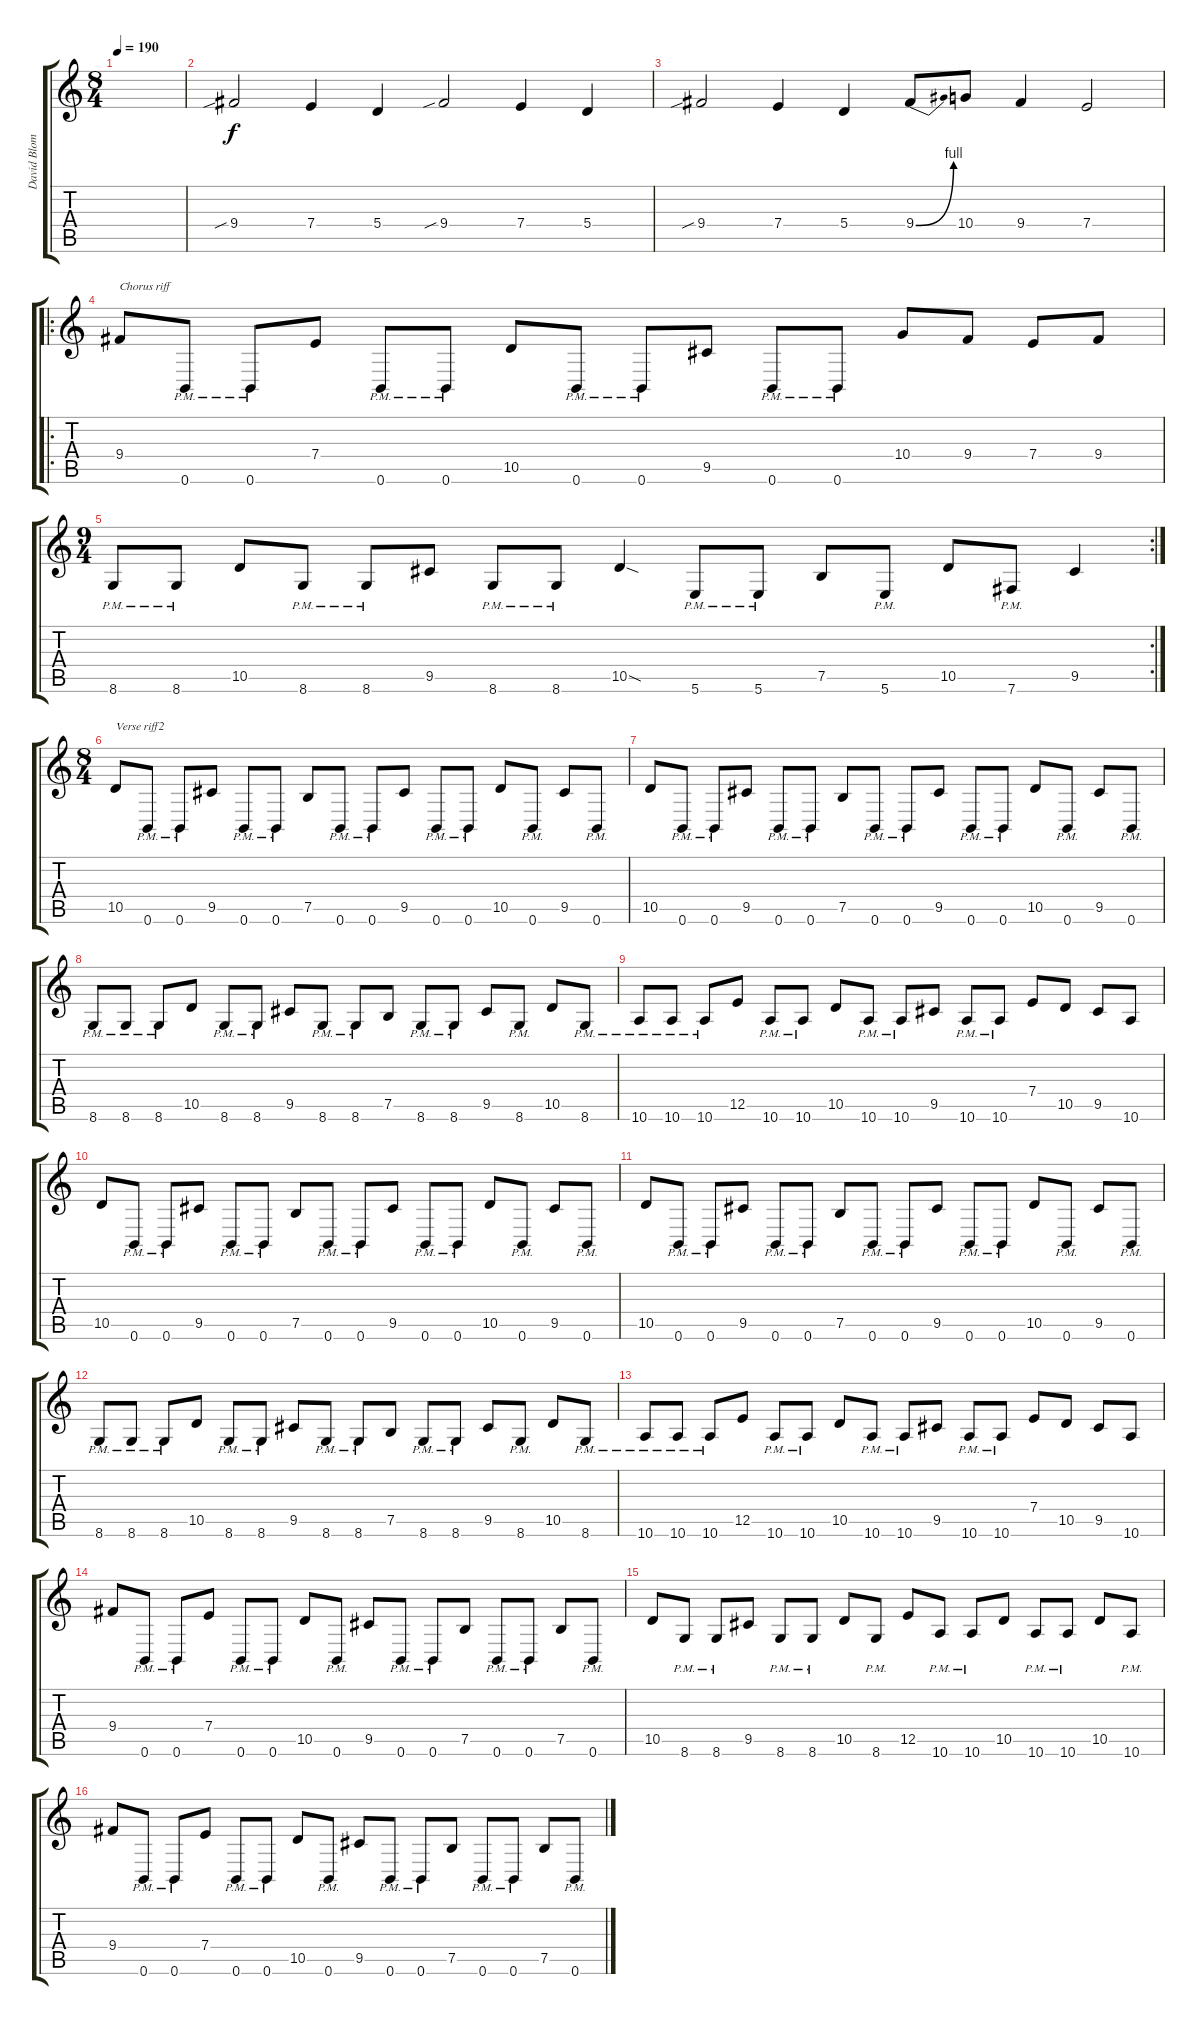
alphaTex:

\track ("David Blomqvist" "David Blom") {instrument distortionguitar}
\staff {score tabs}
\tuning (A3 Gb3 D3 A2 E2 B1) {hide}
\ts (8 4)
\tempo 190
\clef g2
\ks c
|
9.4{sib}.2 7.4.4 5.4.4 9.4{sib}.2 7.4.4 5.4.4 |
9.4{sib}.2 7.4.4 5.4.4 9.4{be (bend 0 0 60 4)}.8 10.4.8 9.4.4 7.4.2 |
\ro
9.4.8{txt "Chorus riff"} 0.6{pm}.8 0.6{pm}.8 7.4.8 0.6{pm}.8 0.6{pm}.8 10.5.8 0.6{pm}.8 0.6{pm}.8 9.5.8 0.6{pm}.8 0.6{pm}.8 10.4.8 9.4.8 7.4.8 9.4.8 |
\rc 2
\ts (9 4)
8.6{pm}.8 8.6{pm}.8 10.5.8 8.6{pm}.8 8.6{pm}.8 9.5.8 8.6{pm}.8 8.6{pm}.8 10.5{sod}.4 5.6{pm}.8 5.6{pm}.8 7.5.8 5.6{pm}.8 10.5.8 7.6{pm}.8 9.5.4 |
\ts (8 4)
10.5.8{txt "Verse riff2"} 0.6{pm}.8 0.6{pm}.8 9.5.8 0.6{pm}.8 0.6{pm}.8 7.5.8 0.6{pm}.8 0.6{pm}.8 9.5.8 0.6{pm}.8 0.6{pm}.8 10.5.8 0.6{pm}.8 9.5.8 0.6{pm}.8 |
10.5.8 0.6{pm}.8 0.6{pm}.8 9.5.8 0.6{pm}.8 0.6{pm}.8 7.5.8 0.6{pm}.8 0.6{pm}.8 9.5.8 0.6{pm}.8 0.6{pm}.8 10.5.8 0.6{pm}.8 9.5.8 0.6{pm}.8 |
8.6{pm}.8 8.6{pm}.8 8.6{pm}.8 10.5.8 8.6{pm}.8 8.6{pm}.8 9.5.8 8.6{pm}.8 8.6{pm}.8 7.5.8 8.6{pm}.8 8.6{pm}.8 9.5.8 8.6{pm}.8 10.5.8 8.6{pm}.8 |
10.6{pm}.8 10.6{pm}.8 10.6{pm}.8 12.5.8 10.6{pm}.8 10.6{pm}.8 10.5.8 10.6{pm}.8 10.6{pm}.8 9.5.8 10.6{pm}.8 10.6{pm}.8 7.4.8 10.5.8 9.5.8 10.6.8 |
10.5.8 0.6{pm}.8 0.6{pm}.8 9.5.8 0.6{pm}.8 0.6{pm}.8 7.5.8 0.6{pm}.8 0.6{pm}.8 9.5.8 0.6{pm}.8 0.6{pm}.8 10.5.8 0.6{pm}.8 9.5.8 0.6{pm}.8 |
10.5.8 0.6{pm}.8 0.6{pm}.8 9.5.8 0.6{pm}.8 0.6{pm}.8 7.5.8 0.6{pm}.8 0.6{pm}.8 9.5.8 0.6{pm}.8 0.6{pm}.8 10.5.8 0.6{pm}.8 9.5.8 0.6{pm}.8 |
8.6{pm}.8 8.6{pm}.8 8.6{pm}.8 10.5.8 8.6{pm}.8 8.6{pm}.8 9.5.8 8.6{pm}.8 8.6{pm}.8 7.5.8 8.6{pm}.8 8.6{pm}.8 9.5.8 8.6{pm}.8 10.5.8 8.6{pm}.8 |
10.6{pm}.8 10.6{pm}.8 10.6{pm}.8 12.5.8 10.6{pm}.8 10.6{pm}.8 10.5.8 10.6{pm}.8 10.6{pm}.8 9.5.8 10.6{pm}.8 10.6{pm}.8 7.4.8 10.5.8 9.5.8 10.6.8 |
9.4.8 0.6{pm}.8 0.6{pm}.8 7.4.8 0.6{pm}.8 0.6{pm}.8 10.5.8 0.6{pm}.8 9.5.8 0.6{pm}.8 0.6{pm}.8 7.5.8 0.6{pm}.8 0.6{pm}.8 7.5.8 0.6{pm}.8 |
10.5.8 8.6{pm}.8 8.6{pm}.8 9.5.8 8.6{pm}.8 8.6{pm}.8 10.5.8 8.6{pm}.8 12.5.8 10.6{pm}.8 10.6{pm}.8 10.5.8 10.6{pm}.8 10.6{pm}.8 10.5.8 10.6{pm}.8 |
9.4.8 0.6{pm}.8 0.6{pm}.8 7.4.8 0.6{pm}.8 0.6{pm}.8 10.5.8 0.6{pm}.8 9.5.8 0.6{pm}.8 0.6{pm}.8 7.5.8 0.6{pm}.8 0.6{pm}.8 7.5.8 0.6{pm}.8
